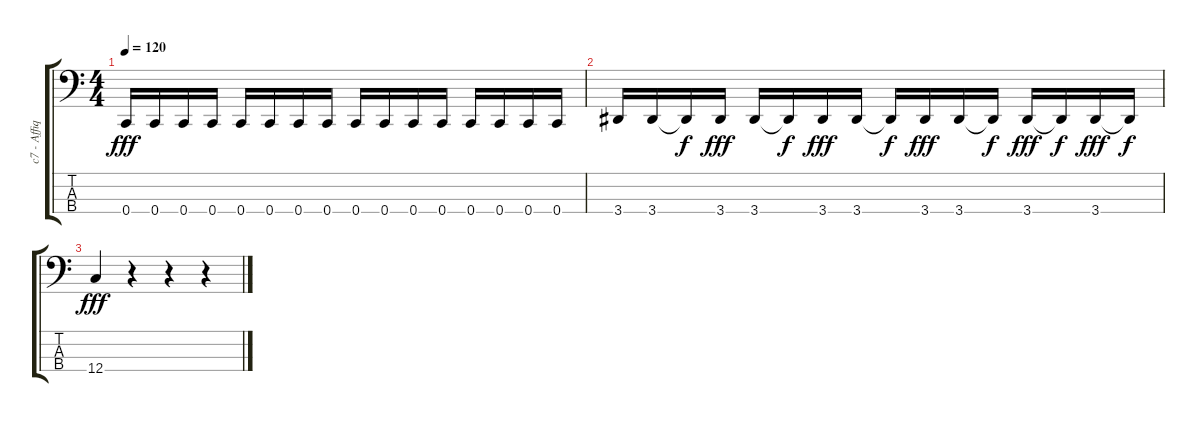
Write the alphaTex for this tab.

\track ("c7 - Affiq - Bass" "c7 - Affiq") {instrument slapbass1}
\staff {score tabs}
\tuning (F2 C2 G1 C1) {hide}
\ts (4 4)
\tempo 120
\clef f4
\ks c
0.4.16{dy fff} 0.4.16 0.4.16 0.4.16 0.4.16 0.4.16 0.4.16 0.4.16 0.4.16 0.4.16 0.4.16 0.4.16 0.4.16 0.4.16 0.4.16 0.4.16 |
3.4.16 3.4.16 3.4{t}.16{dy f} 3.4.16{dy fff} 3.4.16 3.4{t}.16{dy f} 3.4.16{dy fff} 3.4.16 3.4{t}.16{dy f} 3.4.16{dy fff} 3.4.16 3.4{t}.16{dy f} 3.4.16{dy fff} 3.4{t}.16{dy f} 3.4.16{dy fff} 3.4{t}.16{dy f} |
12.4.4{dy fff} r.4 r.4 r.4
